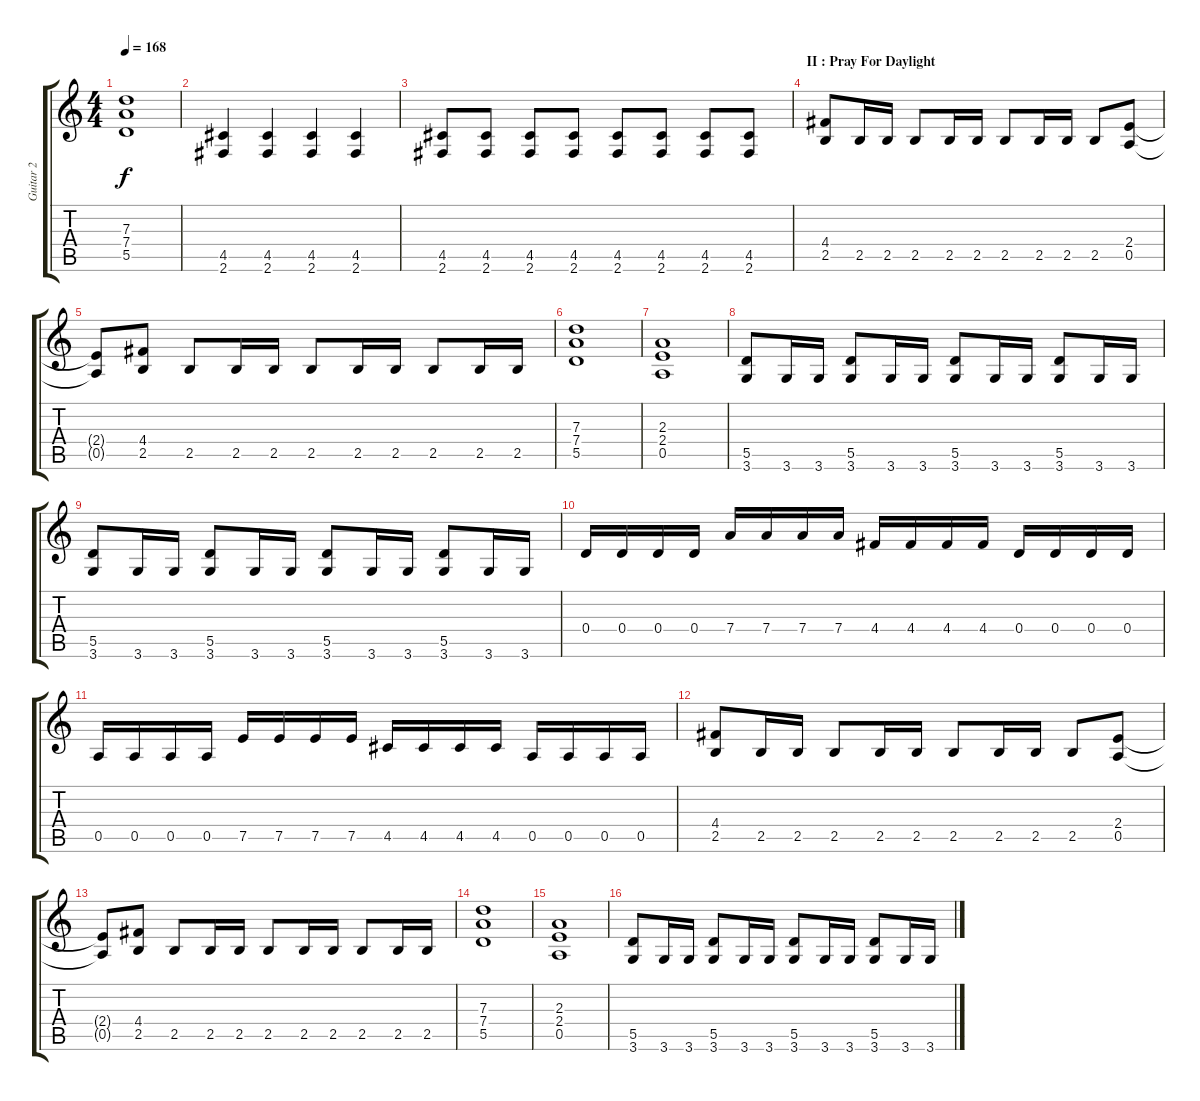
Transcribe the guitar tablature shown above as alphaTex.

\track ("Guitar 2" "Guitar 2") {instrument distortionguitar}
\staff {score tabs}
\tuning (E4 B3 G3 D3 A2 E2) {hide}
\ts (4 4)
\tempo 168
\clef g2
\ks c
(7.3{t} 7.4{t} 5.5{t}).1{dy f} |
(4.5 2.6).4 (4.5 2.6).4 (4.5 2.6).4 (4.5 2.6).4 |
(4.5 2.6).8 (4.5 2.6).8 (4.5 2.6).8 (4.5 2.6).8 (4.5 2.6).8 (4.5 2.6).8 (4.5 2.6).8 (4.5 2.6).8 |
\section ("" "II : Pray For Daylight")
(4.4 2.5).8 2.5.16 2.5.16 2.5.8 2.5.16 2.5.16 2.5.8 2.5.16 2.5.16 2.5.8 (2.4 0.5).8 |
(2.4{t} 0.5{t}).8 (4.4 2.5).8 2.5.8 2.5.16 2.5.16 2.5.8 2.5.16 2.5.16 2.5.8 2.5.16 2.5.16 |
(7.3 7.4 5.5).1 |
(2.3 2.4 0.5).1 |
(5.5 3.6).8 3.6.16 3.6.16 (5.5 3.6).8 3.6.16 3.6.16 (5.5 3.6).8 3.6.16 3.6.16 (5.5 3.6).8 3.6.16 3.6.16 |
(5.5 3.6).8 3.6.16 3.6.16 (5.5 3.6).8 3.6.16 3.6.16 (5.5 3.6).8 3.6.16 3.6.16 (5.5 3.6).8 3.6.16 3.6.16 |
0.4.16 0.4.16 0.4.16 0.4.16 7.4.16 7.4.16 7.4.16 7.4.16 4.4.16 4.4.16 4.4.16 4.4.16 0.4.16 0.4.16 0.4.16 0.4.16 |
0.5.16 0.5.16 0.5.16 0.5.16 7.5.16 7.5.16 7.5.16 7.5.16 4.5.16 4.5.16 4.5.16 4.5.16 0.5.16 0.5.16 0.5.16 0.5.16 |
\section ("" "")
(4.4 2.5).8 2.5.16 2.5.16 2.5.8 2.5.16 2.5.16 2.5.8 2.5.16 2.5.16 2.5.8 (2.4 0.5).8 |
(2.4{t} 0.5{t}).8 (4.4 2.5).8 2.5.8 2.5.16 2.5.16 2.5.8 2.5.16 2.5.16 2.5.8 2.5.16 2.5.16 |
(7.3 7.4 5.5).1 |
(2.3 2.4 0.5).1 |
(5.5 3.6).8 3.6.16 3.6.16 (5.5 3.6).8 3.6.16 3.6.16 (5.5 3.6).8 3.6.16 3.6.16 (5.5 3.6).8 3.6.16 3.6.16
